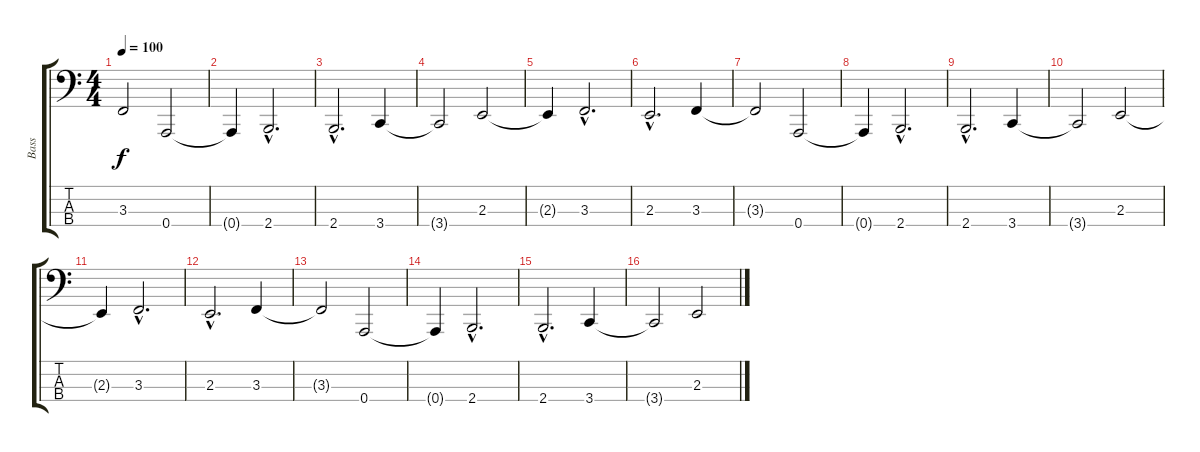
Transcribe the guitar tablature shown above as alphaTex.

\track ("Bass" "Bass") {instrument electricbassfinger}
\staff {score tabs}
\tuning (C2 G1 D1 A0) {hide}
\ts (4 4)
\tempo 100
\clef f4
\ks c
3.3{t}.2{dy f} 0.4.2 |
0.4{t}.4 2.4{hac}.2{d} |
2.4{hac}.2{d} 3.4.4 |
3.4{t}.2 2.3.2 |
2.3{t}.4 3.3{hac}.2{d} |
2.3{hac}.2{d} 3.3.4 |
3.3{t}.2 0.4.2 |
0.4{t}.4 2.4{hac}.2{d} |
2.4{hac}.2{d} 3.4.4 |
3.4{t}.2 2.3.2 |
2.3{t}.4 3.3{hac}.2{d} |
2.3{hac}.2{d} 3.3.4 |
3.3{t}.2 0.4.2 |
0.4{t}.4 2.4{hac}.2{d} |
2.4{hac}.2{d} 3.4.4 |
3.4{t}.2 2.3.2
